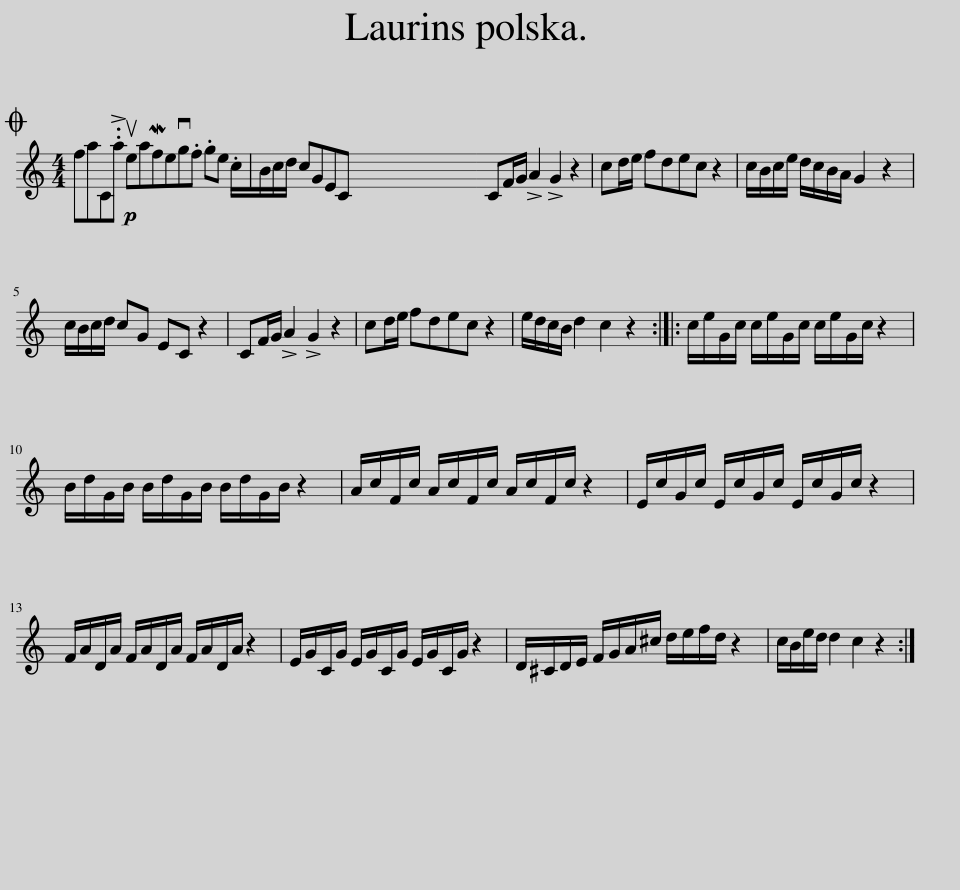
X:1
L:1/8
M:4/4
I:linebreak $
K:C
V:1 treble
V:1
O faC!>!.a!p! ueaMfevg.f .ge .c/B/c/d/ cGEC | CF/G/ !>!A2 !>!G2 z2 | cd/e/ fdec z2 | c/B/c/e/ d/c/B/A/ G2 z2 |$ c/B/c/d/ cG EC z2 | %5
 CF/G/ !>!A2 !>!G2 z2 | cd/e/ fdec z2 | e/d/c/B/ d2 c2 z2 :: c/e/G/c/ c/e/G/c/ c/e/G/c/ z2 |$ B/d/G/B/ B/d/G/B/ B/d/G/B/ z2 | %10
 A/c/F/c/ A/c/F/c/ A/c/F/c/ z2 | E/c/G/c/ E/c/G/c/ E/c/G/c/ z2 |$ F/A/D/A/ F/A/D/A/ F/A/D/A/ z2 | E/G/C/G/ E/G/C/G/ E/G/C/G/ z2 | D/^C/D/E/ F/G/A/^c/ d/e/f/d/ z2 | %15
 c/B/e/d/ d2 c2 z2 :| %16
